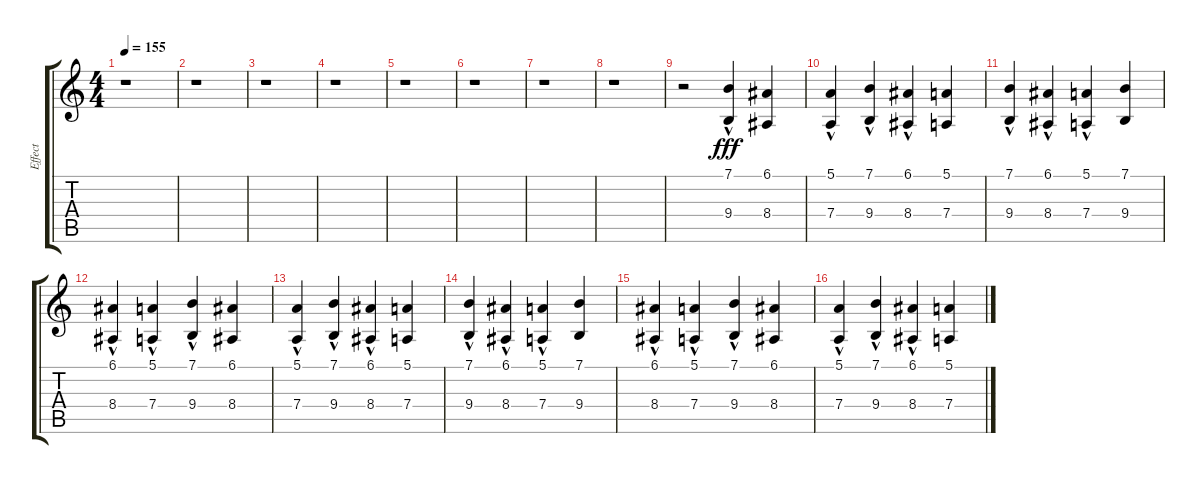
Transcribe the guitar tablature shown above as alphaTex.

\track ("Effect" "Effect") {instrument reversecymbal}
\staff {score tabs}
\tuning (E4 B3 G3 D3 A2 E2) {hide}
\ts (4 4)
\tempo 155
\clef g2
\ks c
r.1{dy f} |
r.1 |
r.1 |
r.1 |
r.1 |
r.1 |
r.1 |
r.1 |
r.2 (7.1{hac} 9.4{hac}).4{dy fff} (6.1 8.4).4 |
(5.1{hac} 7.4{hac}).4 (7.1{hac} 9.4{hac}).4{balance 12} (6.1{hac} 8.4{hac}).4{balance 9} (5.1 7.4).4{balance 6} |
(7.1{hac} 9.4{hac}).4{balance 8} (6.1{hac} 8.4{hac}).4{balance 12} (5.1{hac} 7.4{hac}).4{balance 8} (7.1 9.4).4{balance 6} |
(6.1{hac} 8.4{hac}).4{balance 8} (5.1{hac} 7.4{hac}).4{balance 12} (7.1{hac} 9.4{hac}).4{balance 10} (6.1 8.4).4{balance 7} |
(5.1{hac} 7.4{hac}).4 (7.1{hac} 9.4{hac}).4{balance 12} (6.1{hac} 8.4{hac}).4{balance 9} (5.1 7.4).4{balance 6} |
(7.1{hac} 9.4{hac}).4{balance 8} (6.1{hac} 8.4{hac}).4{balance 12} (5.1{hac} 7.4{hac}).4{balance 8} (7.1 9.4).4{balance 6} |
(6.1{hac} 8.4{hac}).4{balance 8} (5.1{hac} 7.4{hac}).4{balance 12} (7.1{hac} 9.4{hac}).4{balance 10} (6.1 8.4).4{balance 7} |
(5.1{hac} 7.4{hac}).4 (7.1{hac} 9.4{hac}).4{balance 12} (6.1{hac} 8.4{hac}).4{balance 9} (5.1 7.4).4{balance 6}
